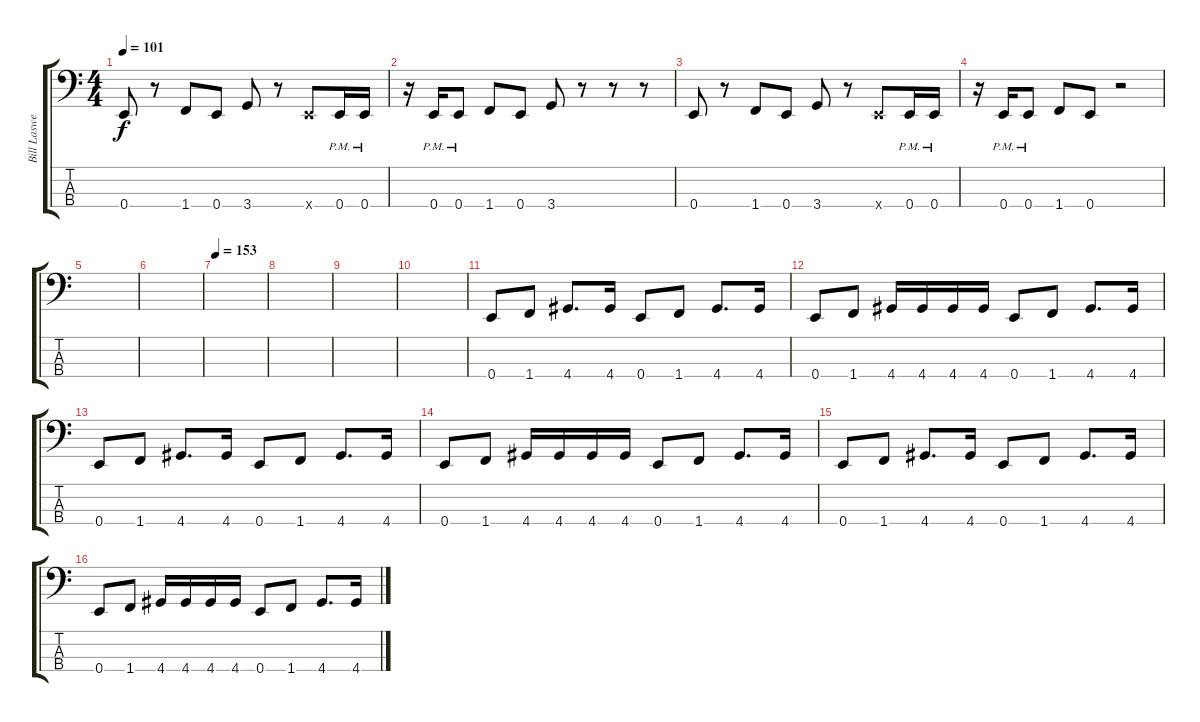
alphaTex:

\track ("Bill Laswell" "Bill Laswe") {instrument electricbasspick}
\staff {score tabs}
\tuning (G2 D2 A1 E1) {hide}
\ts (4 4)
\tempo 101
\clef f4
\ks c
0.4.8{dy f} r.8 1.4.8 0.4.8 3.4.8 r.8 0.4{x}.8 0.4{pm}.16 0.4{pm}.16 |
r.16 0.4{pm}.16 0.4{pm}.8 1.4.8 0.4.8 3.4.8 r.8 r.8 r.8 |
0.4.8 r.8 1.4.8 0.4.8 3.4.8 r.8 0.4{x}.8 0.4{pm}.16 0.4{pm}.16 |
r.16 0.4{pm}.16 0.4{pm}.8 1.4.8 0.4.8 r.2 |
|
|
\tempo 153
|
|
|
|
0.4.8 1.4.8 4.4.8{d} 4.4.16 0.4.8 1.4.8 4.4.8{d} 4.4.16 |
0.4.8 1.4.8 4.4.16 4.4.16 4.4.16 4.4.16 0.4.8 1.4.8 4.4.8{d} 4.4.16 |
0.4.8 1.4.8 4.4.8{d} 4.4.16 0.4.8 1.4.8 4.4.8{d} 4.4.16 |
0.4.8 1.4.8 4.4.16 4.4.16 4.4.16 4.4.16 0.4.8 1.4.8 4.4.8{d} 4.4.16 |
0.4.8 1.4.8 4.4.8{d} 4.4.16 0.4.8 1.4.8 4.4.8{d} 4.4.16 |
0.4.8 1.4.8 4.4.16 4.4.16 4.4.16 4.4.16 0.4.8 1.4.8 4.4.8{d} 4.4.16
